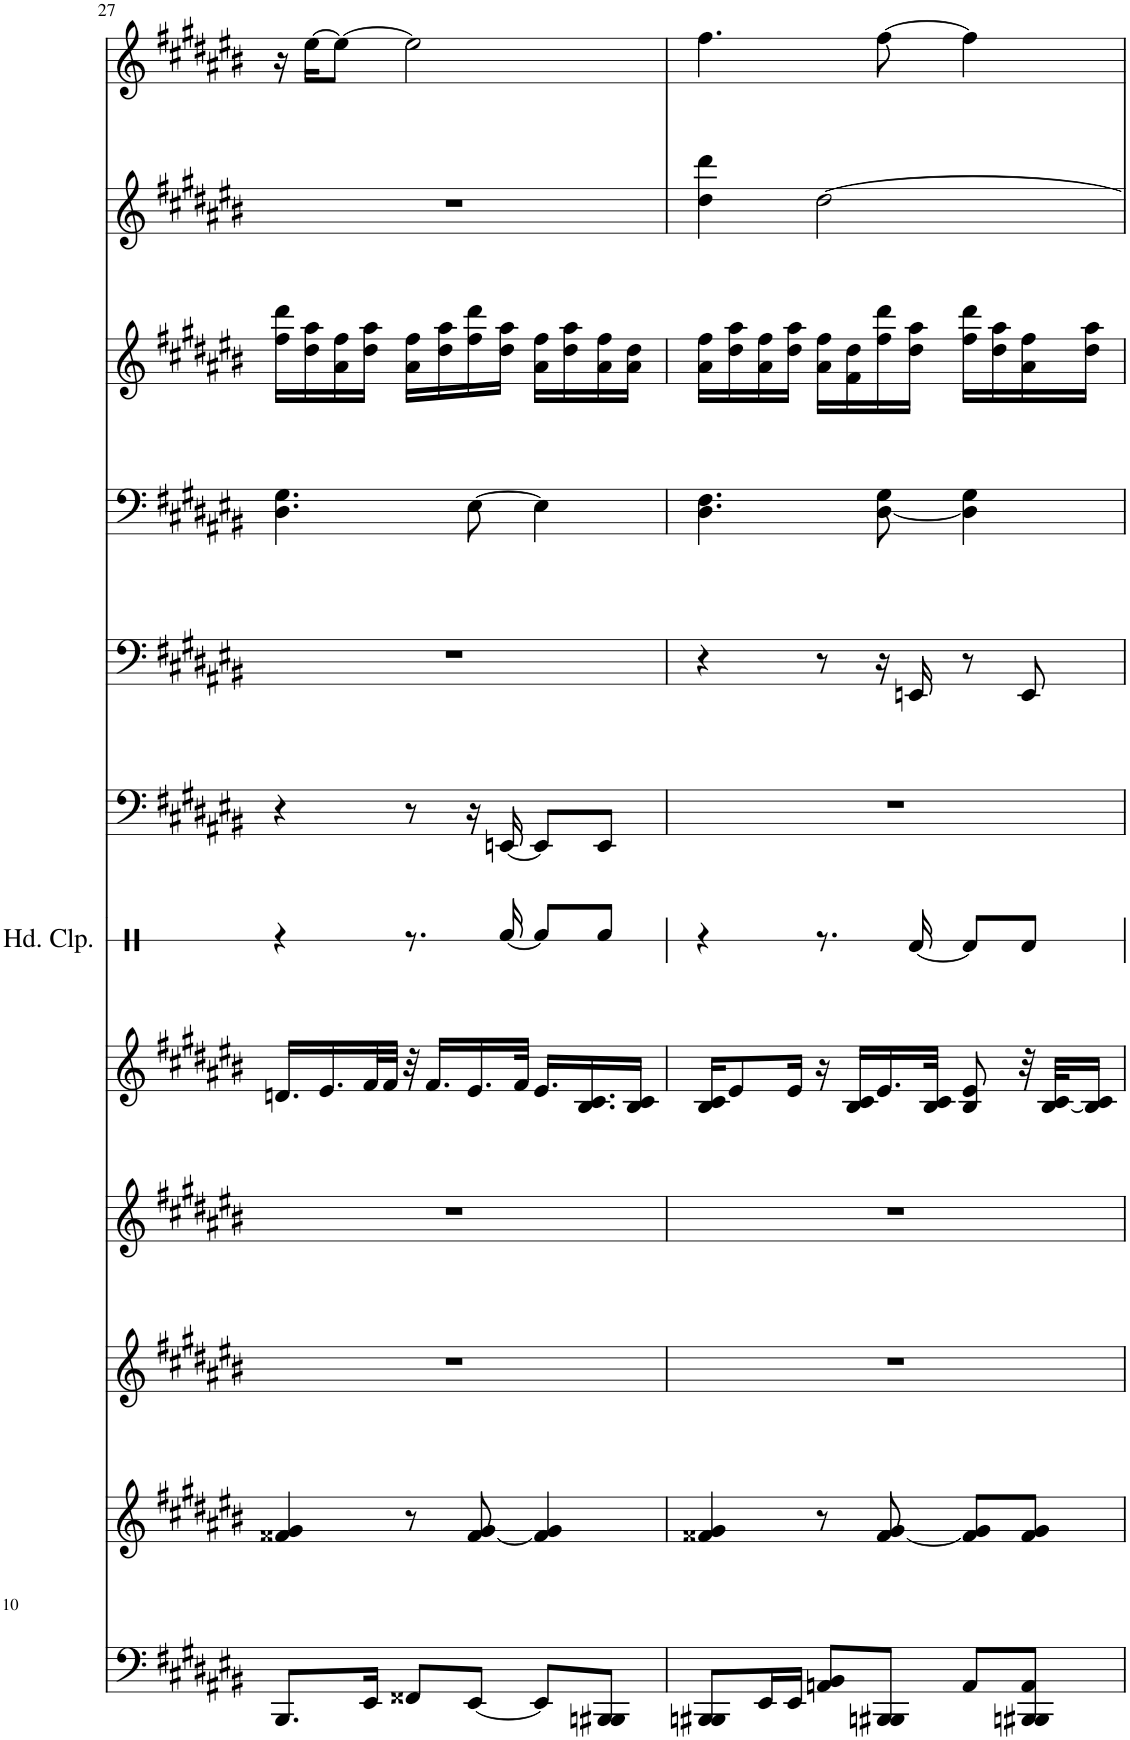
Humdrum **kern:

**kern	**kern	**kern	**kern	**kern	**kern	**kern	**kern	**kern	**kern	**kern	**kern
*part12	*part11	*part10	*part9	*part8	*part7	*part6	*part5	*part4	*part3	*part2	*part1
*staff12	*staff11	*staff10	*staff9	*staff8	*staff7	*staff6	*staff5	*staff4	*staff3	*staff2	*staff1
*I"Taiko	*I"Tuned Gong	*I"Temple Block	*I"Tamtam	*I"KenDang	*I"拍手	*I"Claps	*I"Claps	*I"Cello	*I"Flute 1 &amp; 2	*I"Solo Flute	*I"Choir
*	*	*	*	*	*	*	*	*	*	*	*I'Ch
!!LO:PB:g=z
*clefF4	*clefG2	*clefG2	*clefG2	*clefG2	*clefX	*clefF4	*clefF4	*clefF4	*clefG2	*clefG2	*clefG2
*k[f#c#g#d#a#e#b#]	*k[f#c#g#d#a#e#b#]	*k[f#c#g#d#a#e#b#]	*k[f#c#g#d#a#e#b#]	*k[f#c#g#d#a#e#b#]	*k[]	*k[f#c#g#d#a#e#b#]	*k[f#c#g#d#a#e#b#]	*k[f#c#g#d#a#e#b#]	*k[f#c#g#d#a#e#b#]	*k[f#c#g#d#a#e#b#]	*k[f#c#g#d#a#e#b#]
*M3/4	*M3/4	*M3/4	*M3/4	*M3/4	*M3/4	*M3/4	*M3/4	*M3/4	*M3/4	*M3/4	*M3/4
=27	=27	=27	=27	=27	=27	=27	=27	=27	=27	=27	=27
8.BBB#/L	4f##X/ 4g#/	2.r	2.r	16.dn/LL	4r	4r	2.r	4.D#\ 4.G#\	16ff#\ 16ddd#\LL	2.r	16r
.	.	.	.	.	.	.	.	.	16dd#\ 16aa#\	.	[16ee#\KL
.	.	.	.	16.e#/	.	.	.	.	.	.	.
.	.	.	.	.	.	.	.	.	16a#\ 16ff#\	.	8ee#\J_
16EE#/Jk	.	.	.	32f#/L	.	.	.	.	16dd#\ 16aa#\JJ	.	.
.	.	.	.	32f#/JJJ	.	.	.	.	.	.	.
8FF##X/L	8r	.	.	32r	8.r	8r	.	.	16a#\ 16ff#\LL	.	2ee#\]
.	.	.	.	16.f#/LL	.	.	.	.	.	.	.
.	.	.	.	.	.	.	.	.	16dd#\ 16aa#\	.	.
[8EE#/J	[8f##/ 8g#/	.	.	16.e#/	.	16r	.	[8E#\	16ff#\ 16ddd#\	.	.
.	.	.	.	.	[16Rf/	[16EEn/	.	.	16dd#\ 16aa#\JJ	.	.
.	.	.	.	32f#/JJk	.	.	.	.	.	.	.
8EE#/L]	4f##/] 4g#/	.	.	16.e#/LL	8Rf/L]	8EE/L]	.	4E#\]	16a#\ 16ff#\LL	.	.
.	.	.	.	.	.	.	.	.	16dd#\ 16aa#\	.	.
.	.	.	.	16.B#/ 16.c#/	.	.	.	.	.	.	.
8BBBn/ 8BBB#X/J	.	.	.	.	8Rf/J	8EE/J	.	.	16a#\ 16ff#\	.	.
.	.	.	.	16B#/ 16c#/JJ	.	.	.	.	16a#\ 16dd#\JJ	.	.
=28	=28	=28	=28	=28	=28	=28	=28	=28	=28	=28	=28
8BBBn/ 8BBB#X/L	4f##X/ 4g#/	2.r	2.r	16B#/ 16c#/KL	4r	2.r	4r	4.D#\ 4.F#\	16a#\ 16ff#\LL	4dd#\ 4ddd#\	4.ff#\
.	.	.	.	8e#/	.	.	.	.	16dd#\ 16aa#\	.	.
16EE#/L	.	.	.	.	.	.	.	.	16a#\ 16ff#\	.	.
16EE#/JJ	.	.	.	16e#/Jk	.	.	.	.	16dd#\ 16aa#\JJ	.	.
8AAn/ 8BB#/L	8r	.	.	16r	8.r	.	8r	.	16a#\ 16ff#\LL	[2dd#\	.
.	.	.	.	16B#/ 16c#/LL	.	.	.	.	16f#\ 16dd#\	.	.
8BBBn/ 8BBB#X/J	[8f##/ 8g#/	.	.	16.e#/	.	.	16r	[8D#\ 8G#\	16ff#\ 16ddd#\	.	[8ff#\
.	.	.	.	.	[16Rd/	.	16EEn/	.	16dd#\ 16aa#\JJ	.	.
.	.	.	.	32B#/ 32c#/JJk	.	.	.	.	.	.	.
8AA/L	8f##/] 8g#/L	.	.	8B#/ 8e#/	8Rd/L]	.	8r	4D#\] 4G#\	16ff#\ 16ddd#\LL	.	4ff#\]
.	.	.	.	.	.	.	.	.	16dd#\ 16aa#\	.	.
8BBBn/ 8BBB#X/ 8AA/J	8f##/ 8g#/J	.	.	32r	8Rd/J	.	8EE/	.	16a#\ 16ff#\	.	.
.	.	.	.	[32B#/ 32c#/KLL	.	.	.	.	.	.	.
.	.	.	.	16B#/] 16c#/JJ	.	.	.	.	16dd#\ 16aa#\JJ	.	.
=	=	=	=	=	=	=	=	=	=	=	=
*-	*-	*-	*-	*-	*-	*-	*-	*-	*-	*-	*-
